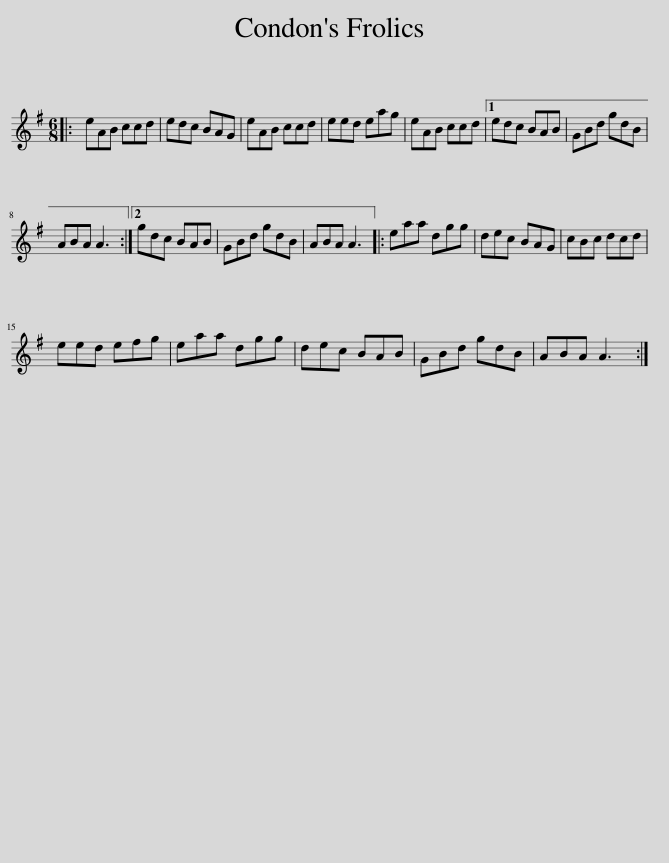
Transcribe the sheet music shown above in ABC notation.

X:1
L:1/8
M:6/8
I:linebreak $
K:G
V:1 treble
V:1
|: eAB ccd | edc BAG | eAB ccd | eed eag | eAB ccd |1 %5
 edc BAB | GBd gdB |$ ABA A3 :|2 gdc BAB | GBd gdB | %10
 ABA A3 |: eaa dgg | dec BAG | cBc dcd |$ eed efg | %15
 eaa dgg | dec BAB | GBd gdB | ABA A3 :| %19
